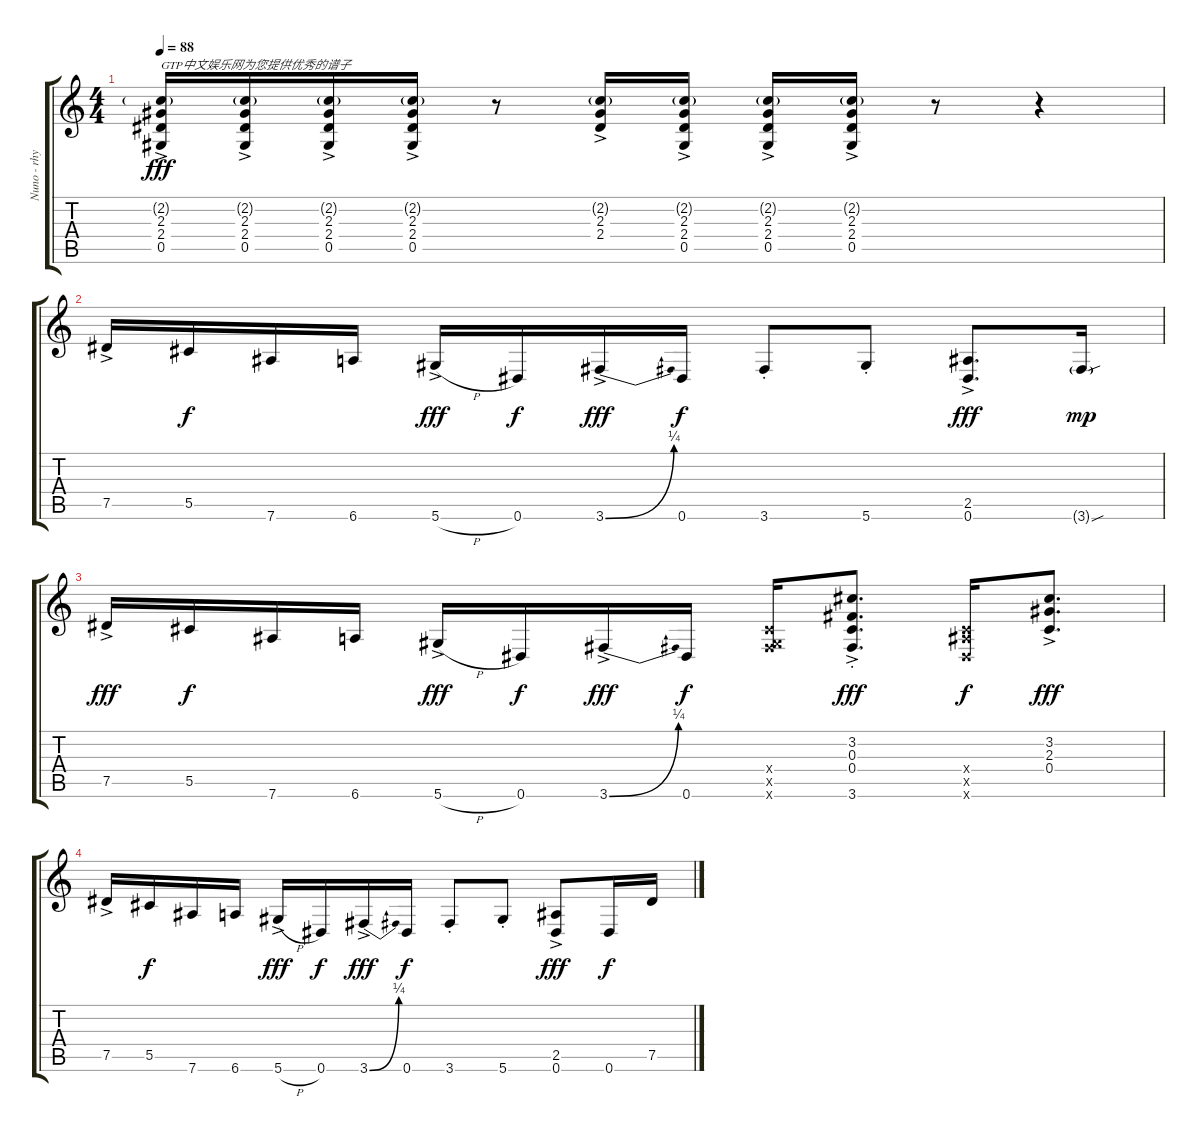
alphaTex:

\track ("Nuno - rhythm" "Nuno - rhy") {instrument distortionguitar}
\staff {score tabs}
\tuning (Eb4 Bb3 Gb3 Db3 Ab2 Eb2) {hide}
\ts (4 4)
\tempo 88
\clef g2
\ks c
(2.2{g ac} 2.3{ac} 2.4{ac} 0.5{ac}).16{txt "GTP中文娱乐网为您提供优秀的谱子" dy fff instrument distortionguitar} (2.2{g ac} 2.3{ac} 2.4{ac} 0.5{ac}).16 (2.2{g ac} 2.3{ac} 2.4{ac} 0.5{ac}).16 (2.2{g ac} 2.3{ac} 2.4{ac} 0.5{ac}).16 r.8 (2.2{g ac} 2.3{ac} 2.4{ac}).16 (2.2{g ac} 2.3{ac} 2.4{ac} 0.5{ac}).16 (2.2{g ac} 2.3{ac} 2.4{ac} 0.5{ac}).16 (2.2{g ac} 2.3{ac} 2.4{ac} 0.5{ac}).16 r.8 r.4 |
7.5{ac}.16 5.5.16{dy f} 7.6.16 6.6.16 5.6{h ac}.16{dy fff} 0.6.16{dy f} 3.6{be (bend 0 0 60 1) ac}.16{dy fff} 0.6.16{dy f} 3.6{st}.8 5.6{st}.8 (2.5{ac} 0.6{ac}).8{d dy fff} 3.6{sou g}.16{dy mp} |
7.5{ac}.16{dy fff} 5.5.16{dy f} 7.6.16 6.6.16 5.6{h ac}.16{dy fff} 0.6.16{dy f} 3.6{be (bend 0 0 60 1) ac}.16{dy fff} 0.6.16{dy f} (0.4{x} 0.5{x} 3.6{x}).16 (3.2{ac} 0.3{ac} 0.4{ac} 3.6{ac st}).8{d dy fff} (0.4{x} 2.5{x} 0.6{x}).16{dy f} (3.2{ac} 2.3{ac} 0.4{ac}).8{d dy fff} |
7.5{ac}.16 5.5.16{dy f} 7.6.16 6.6.16 5.6{h ac}.16{dy fff} 0.6.16{dy f} 3.6{be (bend 0 0 60 1) ac}.16{dy fff} 0.6.16{dy f} 3.6{st}.8 5.6{st}.8 (2.5{ac} 0.6{ac}).8{dy fff} 0.6.16{dy f} 7.5.16
